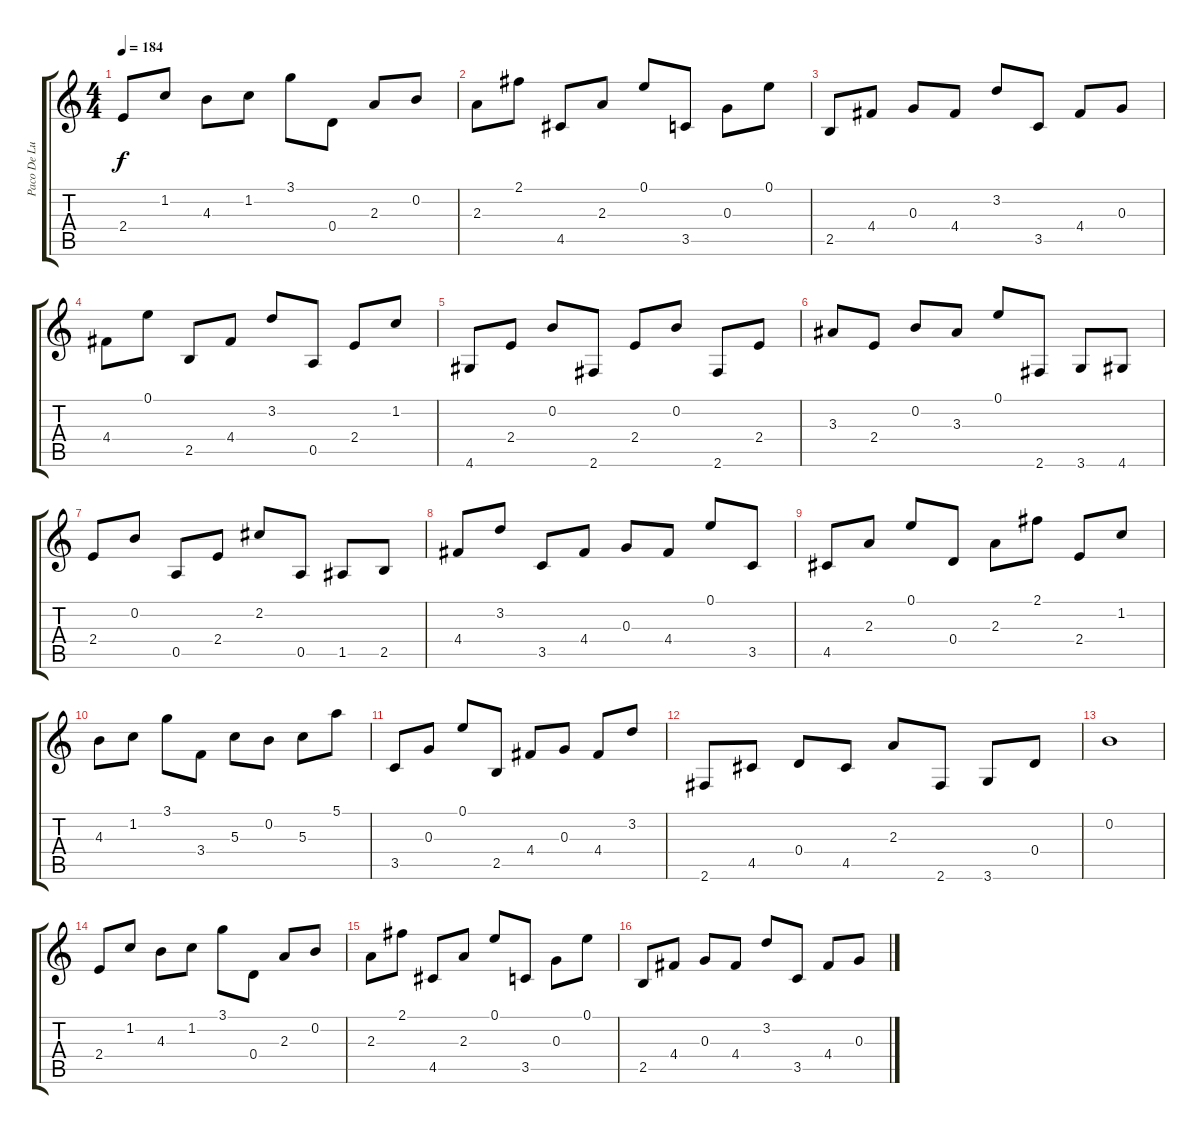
\track ("Paco De Lucia" "Paco De Lu") {instrument acousticguitarnylon}
\staff {score tabs}
\tuning (E4 B3 G3 D3 A2 E2) {hide}
\ts (4 4)
\tempo 184
\clef g2
\ks c
2.4.8{dy f instrument acousticguitarnylon} 1.2.8 4.3.8 1.2.8 3.1.8 0.4.8 2.3.8 0.2.8 |
2.3.8 2.1.8 4.5.8 2.3.8 0.1.8 3.5.8 0.3.8 0.1.8 |
2.5.8 4.4.8 0.3.8 4.4.8 3.2.8 3.5.8 4.4.8 0.3.8 |
4.4.8 0.1.8 2.5.8 4.4.8 3.2.8 0.5.8 2.4.8 1.2.8 |
4.6.8 2.4.8 0.2.8 2.6.8 2.4.8 0.2.8 2.6.8 2.4.8 |
3.3.8 2.4.8 0.2.8 3.3.8 0.1.8 2.6.8 3.6.8 4.6.8 |
2.4.8 0.2.8 0.5.8 2.4.8 2.2.8 0.5.8 1.5.8 2.5.8 |
4.4.8 3.2.8 3.5.8 4.4.8 0.3.8 4.4.8 0.1.8 3.5.8 |
4.5.8 2.3.8 0.1.8 0.4.8 2.3.8 2.1.8 2.4.8 1.2.8 |
4.3.8 1.2.8 3.1.8 3.4.8 5.3.8 0.2.8 5.3.8 5.1.8 |
3.5.8 0.3.8 0.1.8 2.5.8 4.4.8 0.3.8 4.4.8 3.2.8 |
2.6.8 4.5.8 0.4.8 4.5.8 2.3.8 2.6.8 3.6.8 0.4.8 |
0.2.1 |
2.4.8 1.2.8 4.3.8 1.2.8 3.1.8 0.4.8 2.3.8 0.2.8 |
2.3.8 2.1.8 4.5.8 2.3.8 0.1.8 3.5.8 0.3.8 0.1.8 |
2.5.8 4.4.8 0.3.8 4.4.8 3.2.8 3.5.8 4.4.8 0.3.8
